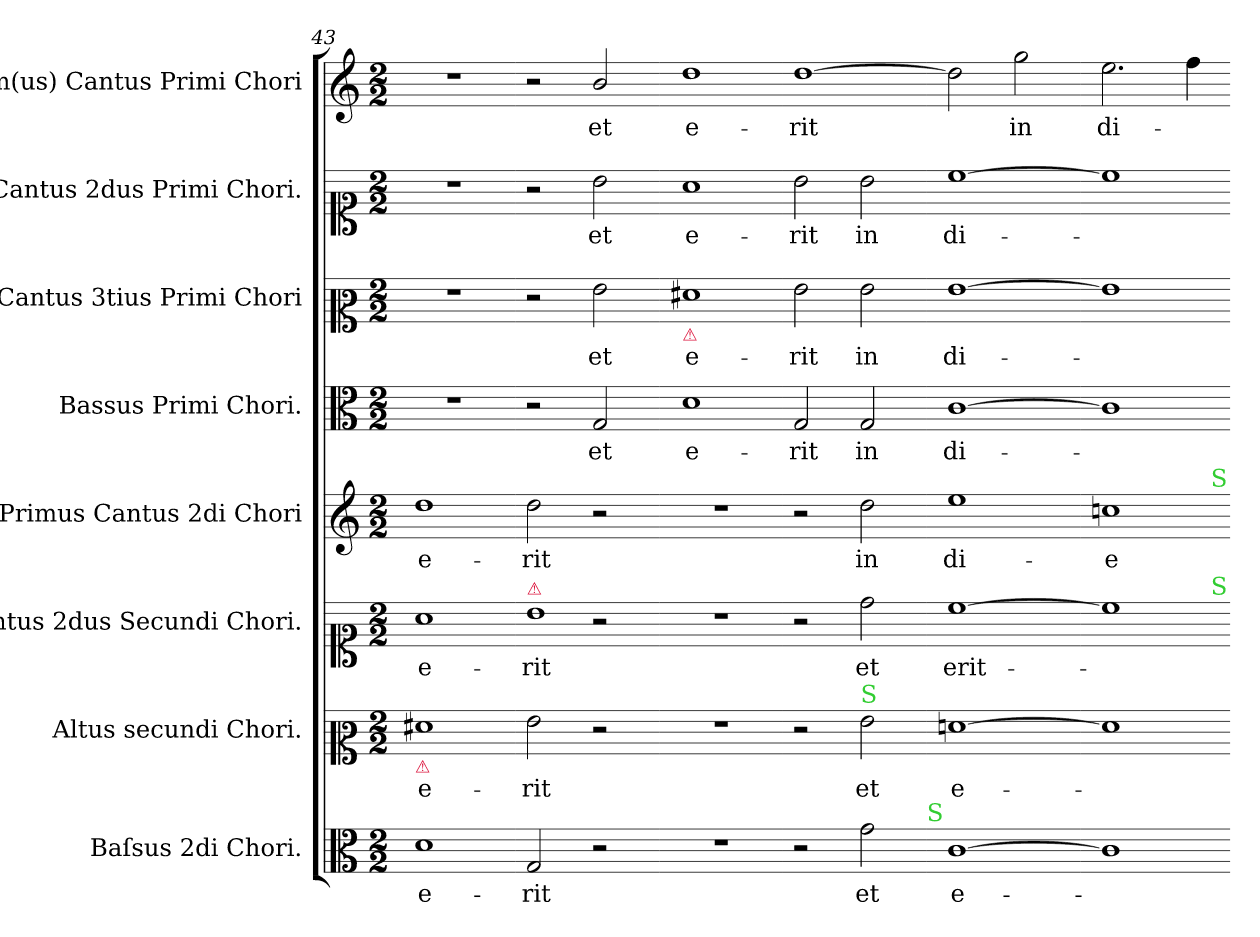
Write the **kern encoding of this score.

**kern	**text	**kern	**text	**kern	**text	**kern	**text	**kern	**text	**kern	**text	**kern	**text	**kern	**text
*part8	*part8	*part7	*part7	*part6	*part6	*part5	*part5	*part4	*part4	*part3	*part3	*part2	*part2	*part1	*part1
*staff8	*staff8	*staff7	*staff7	*staff6	*staff6	*staff5	*staff5	*staff4	*staff4	*staff3	*staff3	*staff2	*staff2	*staff1	*staff1
*I"Baſsus 2di Chori.	*	*I"Altus secundi Chori.	*	*I"Cantus 2dus Secundi Chori.	*	*I"Primus Cantus 2di Chori	*	*I"Bassus Primi Chori.	*	*I"Cantus 3tius Primi Chori	*	*I"Cantus 2dus Primi Chori.	*	*I"Im(us) Cantus Primi Chori	*
*clefC3	*	*clefC2	*	*clefC1	*	*clefG2	*	*clefC3	*	*clefC2	*	*clefC1	*	*clefG2	*
*k[]	*	*k[]	*	*k[]	*	*k[]	*	*k[]	*	*k[]	*	*k[]	*	*k[]	*
*M2/2	*	*M2/2	*	*M2/2	*	*M2/2	*	*M2/2	*	*M2/2	*	*M2/2	*	*M2/2	*
=43	=43	=43	=43	=43	=43	=43	=43	=43	=43	=43	=43	=43	=43	=43	=43
!	!	!LO:TX:b:color=crimson:t=⚠	!	!	!	!	!	!	!	!	!	!	!	!	!
1d	e-	1f#X	e-	1a	e-	1dd	e-	1r	.	1r	.	1r	.	1r	.
=44-	=44-	=44-	=44-	=44-	=44-	=44-	=44-	=44-	=44-	=44-	=44-	=44-	=44-	=44-	=44-
!	!	!	!	!LO:TX:a:color=crimson:t=⚠	!	!	!	!	!	!	!	!	!	!	!
!	!	!	!	!LO:N:vis=1	!	!	!	!	!	!	!	!	!	!	!
2G/	-rit	2g\	-rit	2b\	-rit	2dd\	-rit	2r	.	2r	.	2r	.	2r	.
2r	.	2r	.	2r	.	2r	.	2G/	et	2g\	et	2b\	et	2b/	et
=45-	=45-	=45-	=45-	=45-	=45-	=45-	=45-	=45-	=45-	=45-	=45-	=45-	=45-	=45-	=45-
!	!	!	!	!	!	!	!	!	!	!LO:TX:b:color=crimson:t=⚠	!	!	!	!	!
1r	.	1r	.	1r	.	1r	.	1d	e-	1f#X	e-	1a	e-	1dd	e-
=46-	=46-	=46-	=46-	=46-	=46-	=46-	=46-	=46-	=46-	=46-	=46-	=46-	=46-	=46-	=46-
2r	.	2r	.	2r	.	2r	.	2G/	-rit	2g\	-rit	2b\	-rit	[1dd	-rit
!	!	!LO:TX:a:color=limegreen:t=S	!	!	!	!	!	!	!	!	!	!	!	!	!
2g\	et	2g\	et	2dd\	et	2dd\	in	2G/	in	2g\	in	2b\	in	.	.
!LO:TX:a:color=limegreen:t=S	!	!	!	!	!	!	!	!	!	!	!	!	!	!	!
=47-	=47-	=47-	=47-	=47-	=47-	=47-	=47-	=47-	=47-	=47-	=47-	=47-	=47-	=47-	=47-
[1c	e-	[1fn	-e-	[1cc	erit-	1ee	di-	[1c	di-	[1g	di-	[1cc	di-	2dd]	.
.	.	.	.	.	.	.	.	.	.	.	.	.	.	2gg\	in
=48-	=48-	=48-	=48-	=48-	=48-	=48-	=48-	=48-	=48-	=48-	=48-	=48-	=48-	=48-	=48-
1c]	.	1f]	.	1cc]	.	1ccn	-e	1c]	.	1g]	.	1cc]	.	2.ee\	di-
.	.	.	.	.	.	.	.	.	.	.	.	.	.	4ff\	.
!	!	!	!	!	!	!LO:TX:a:color=limegreen:t=S	!	!	!	!	!	!	!	!	!
!	!	!	!	!LO:TX:a:color=limegreen:t=S	!	!	!	!	!	!	!	!	!	!	!
=-	=-	=-	=-	=-	=-	=-	=-	=-	=-	=-	=-	=-	=-	=-	=-
*-	*-	*-	*-	*-	*-	*-	*-	*-	*-	*-	*-	*-	*-	*-	*-
